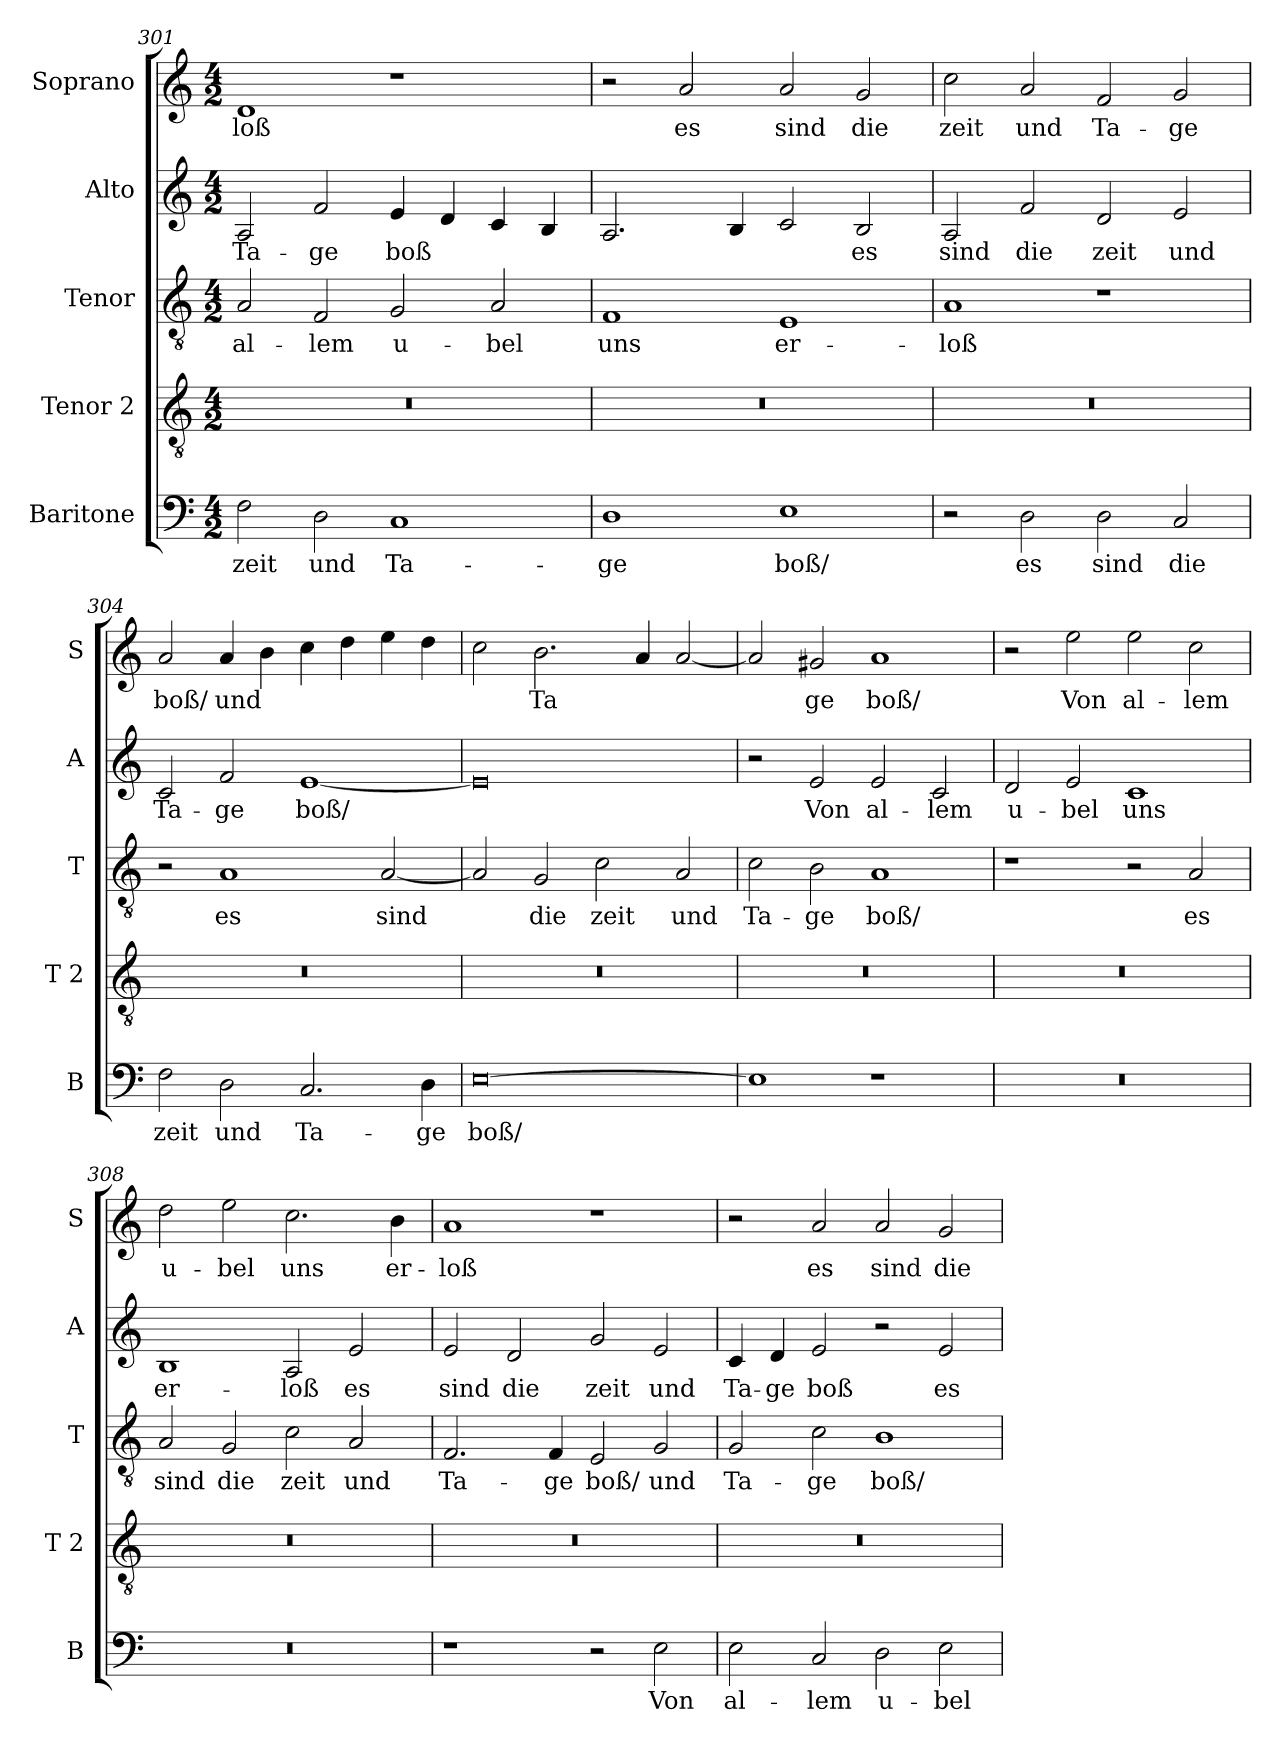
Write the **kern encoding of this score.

**kern	**text	**kern	**kern	**text	**kern	**text	**kern	**text
*part5	*part5	*part4	*part3	*part3	*part2	*part2	*part1	*part1
*staff5	*staff5	*staff4	*staff3	*staff3	*staff2	*staff2	*staff1	*staff1
*I"Baritone	*	*I"Tenor 2	*I"Tenor	*	*I"Alto	*	*I"Soprano	*
*I'B	*	*I'T 2	*I'T	*	*I'A	*	*I'S	*
*clefF4	*	*clefGv2	*clefGv2	*	*clefG2	*	*clefG2	*
*k[]	*	*k[]	*k[]	*	*k[]	*	*k[]	*
*C:	*	*C:	*C:	*	*C:	*	*C:	*
*M4/2	*	*M4/2	*M4/2	*	*M4/2	*	*M4/2	*
=301	=301	=301	=301	=301	=301	=301	=301	=301
!	!LO:LY:b:cj	!	!	!LO:LY:b:cj	!	!LO:LY:b:cj	!	!LO:LY:b:cj
2F\	zeit	0r	2A/	al-	2A/	Ta-	1d	-loß
!	!LO:LY:b:cj	!	!	!LO:LY:b:cj	!	!LO:LY:b:cj	!	!
2D\	und	.	2F/	-lem	2f/	-ge	.	.
!	!LO:LY:b:cj	!	!	!LO:LY:b:cj	!	!LO:LY:b:cj	!	!
1C	Ta-	.	2G/	u-	4e/	boß	1r	.
!	!	!	!	!	!	!LO:LY:b:cj	!	!
.	.	.	.	.	4d/	.	.	.
!	!	!	!	!LO:LY:b:cj	!	!LO:LY:b:cj	!	!
.	.	.	2A/	-bel	4c/	.	.	.
!	!	!	!	!	!	!LO:LY:b:cj	!	!
.	.	.	.	.	4B/	.	.	.
=302	=302	=302	=302	=302	=302	=302	=302	=302
!	!LO:LY:b:cj	!	!	!LO:LY:b:cj	!	!LO:LY:b:cj	!	!
1D	-ge	0r	1F	uns	2.A/	.	2r	.
!	!	!	!	!	!	!	!	!LO:LY:b:cj
.	.	.	.	.	.	.	2a/	es
!	!	!	!	!	!	!LO:LY:b:cj	!	!
.	.	.	.	.	4B/	.	.	.
!	!LO:LY:b:cj	!	!	!LO:LY:b:cj	!	!LO:LY:b:cj	!	!LO:LY:b:cj
1E	boß/	.	1E	er-	2c/	.	2a/	sind
!	!	!	!	!	!	!LO:LY:b:cj	!	!LO:LY:b:cj
.	.	.	.	.	2B/	es	2g/	die
!!LO:LB:g=z
=303	=303	=303	=303	=303	=303	=303	=303	=303
!	!	!	!	!LO:LY:b:cj	!	!LO:LY:b:cj	!	!LO:LY:b:cj
2r	.	0r	1A	-loß	2A/	sind	2cc\	zeit
!	!LO:LY:b:cj	!	!	!	!	!LO:LY:b:cj	!	!LO:LY:b:cj
2D\	es	.	.	.	2f/	die	2a/	und
!	!LO:LY:b:cj	!	!	!	!	!LO:LY:b:cj	!	!LO:LY:b:cj
2D\	sind	.	1r	.	2d/	zeit	2f/	Ta-
!	!LO:LY:b:cj	!	!	!	!	!LO:LY:b:cj	!	!LO:LY:b:cj
2C/	die	.	.	.	2e/	und	2g/	-ge
=304	=304	=304	=304	=304	=304	=304	=304	=304
!	!LO:LY:b:cj	!	!	!	!	!LO:LY:b:cj	!	!LO:LY:b:cj
2F\	zeit	0r	2r	.	2c/	Ta-	2a/	boß/
!	!LO:LY:b:cj	!	!	!LO:LY:b:cj	!	!LO:LY:b:cj	!	!LO:LY:b:cj
2D\	und	.	1A	es	2f/	-ge	4a/	und
!	!	!	!	!	!	!	!	!LO:LY:b:cj
.	.	.	.	.	.	.	4b\	.
!	!LO:LY:b:cj	!	!	!	!	!LO:LY:b:cj	!	!LO:LY:b:cj
2.C/	Ta-	.	.	.	[<1e	boß/	4cc\	.
!	!	!	!	!	!	!	!	!LO:LY:b:cj
.	.	.	.	.	.	.	4dd\	.
!	!	!	!	!LO:LY:b:cj	!	!	!	!LO:LY:b:cj
.	.	.	[<2A/	sind	.	.	4ee\	.
!	!LO:LY:b:cj	!	!	!	!	!	!	!LO:LY:b:cj
4D\	-ge	.	.	.	.	.	4dd\	.
=305	=305	=305	=305	=305	=305	=305	=305	=305
!	!LO:LY:b:cj	!	!	!LO:LY:b:cj	!	!LO:LY:b:cj	!	!LO:LY:b:cj
[>0E	boß/	0r	2A/]	.	0e]	.	2cc\	.
!	!	!	!	!LO:LY:b:cj	!	!	!	!LO:LY:b:cj
.	.	.	2G/	die	.	.	2.b\	Ta-
!	!	!	!	!LO:LY:b:cj	!	!	!	!
.	.	.	2c\	zeit	.	.	.	.
!	!	!	!	!	!	!	!	!LO:LY:b:cj
.	.	.	.	.	.	.	4a/	--
!	!	!	!	!LO:LY:b:cj	!	!	!	!LO:LY:b:cj
.	.	.	2A/	und	.	.	[<2a/	--
=306	=306	=306	=306	=306	=306	=306	=306	=306
!	!LO:LY:b:cj	!	!	!LO:LY:b:cj	!	!	!	!LO:LY:b:cj
1E]	.	0r	2c\	Ta-	2r	.	2a/]	--
!	!	!	!	!LO:LY:b:cj	!	!LO:LY:b:cj	!	!LO:LY:b:cj
.	.	.	2B\	-ge	2e/	Von	2g#X/	-ge
!	!	!	!	!LO:LY:b:cj	!	!LO:LY:b:cj	!	!LO:LY:b:cj
1r	.	.	1A	boß/	2e/	al-	1a	boß/
!	!	!	!	!	!	!LO:LY:b:cj	!	!
.	.	.	.	.	2c/	-lem	.	.
=307	=307	=307	=307	=307	=307	=307	=307	=307
!	!	!	!	!	!	!LO:LY:b:cj	!	!
0r	.	0r	1r	.	2d/	u-	2r	.
!	!	!	!	!	!	!LO:LY:b:cj	!	!LO:LY:b:cj
.	.	.	.	.	2e/	-bel	2ee\	Von
!	!	!	!	!	!	!LO:LY:b:cj	!	!LO:LY:b:cj
.	.	.	2r	.	1c	uns	2ee\	al-
!	!	!	!	!LO:LY:b:cj	!	!	!	!LO:LY:b:cj
.	.	.	2A/	es	.	.	2cc\	-lem
=308	=308	=308	=308	=308	=308	=308	=308	=308
!	!	!	!	!LO:LY:b:cj	!	!LO:LY:b:cj	!	!LO:LY:b:cj
0r	.	0r	2A/	sind	1B	er-	2dd\	u-
!	!	!	!	!LO:LY:b:cj	!	!	!	!LO:LY:b:cj
.	.	.	2G/	die	.	.	2ee\	-bel
!	!	!	!	!LO:LY:b:cj	!	!LO:LY:b:cj	!	!LO:LY:b:cj
.	.	.	2c\	zeit	2A/	-loß	2.cc\	uns
!	!	!	!	!LO:LY:b:cj	!	!LO:LY:b:cj	!	!
.	.	.	2A/	und	2e/	es	.	.
!	!	!	!	!	!	!	!	!LO:LY:b:cj
.	.	.	.	.	.	.	4b\	er-
!!LO:PB:g=z
=309	=309	=309	=309	=309	=309	=309	=309	=309
!	!	!	!	!LO:LY:b:cj	!	!LO:LY:b:cj	!	!LO:LY:b:cj
1r	.	0r	2.F/	Ta-	2e/	sind	1a	-loß
!	!	!	!	!	!	!LO:LY:b:cj	!	!
.	.	.	.	.	2d/	die	.	.
!	!	!	!	!LO:LY:b:cj	!	!	!	!
.	.	.	4F/	-ge	.	.	.	.
!	!	!	!	!LO:LY:b:cj	!	!LO:LY:b:cj	!	!
2r	.	.	2E/	boß/	2g/	zeit	1r	.
!	!LO:LY:b:cj	!	!	!LO:LY:b:cj	!	!LO:LY:b:cj	!	!
2E\	Von	.	2G/	und	2e/	und	.	.
=310	=310	=310	=310	=310	=310	=310	=310	=310
!	!LO:LY:b:cj	!	!	!LO:LY:b:cj	!	!LO:LY:b:cj	!	!
2E\	al-	0r	2G/	Ta-	4c/	Ta-	2r	.
!	!	!	!	!	!	!LO:LY:b:cj	!	!
.	.	.	.	.	4d/	-ge	.	.
!	!LO:LY:b:cj	!	!	!LO:LY:b:cj	!	!LO:LY:b:cj	!	!LO:LY:b:cj
2C/	-lem	.	2c\	-ge	2e/	boß	2a/	es
!	!LO:LY:b:cj	!	!	!LO:LY:b:cj	!	!	!	!LO:LY:b:cj
2D\	u-	.	1B	boß/	2r	.	2a/	sind
!	!LO:LY:b:cj	!	!	!	!	!LO:LY:b:cj	!	!LO:LY:b:cj
2E\	-bel	.	.	.	2e/	es	2g/	die
=	=	=	=	=	=	=	=	=
*-	*-	*-	*-	*-	*-	*-	*-	*-
